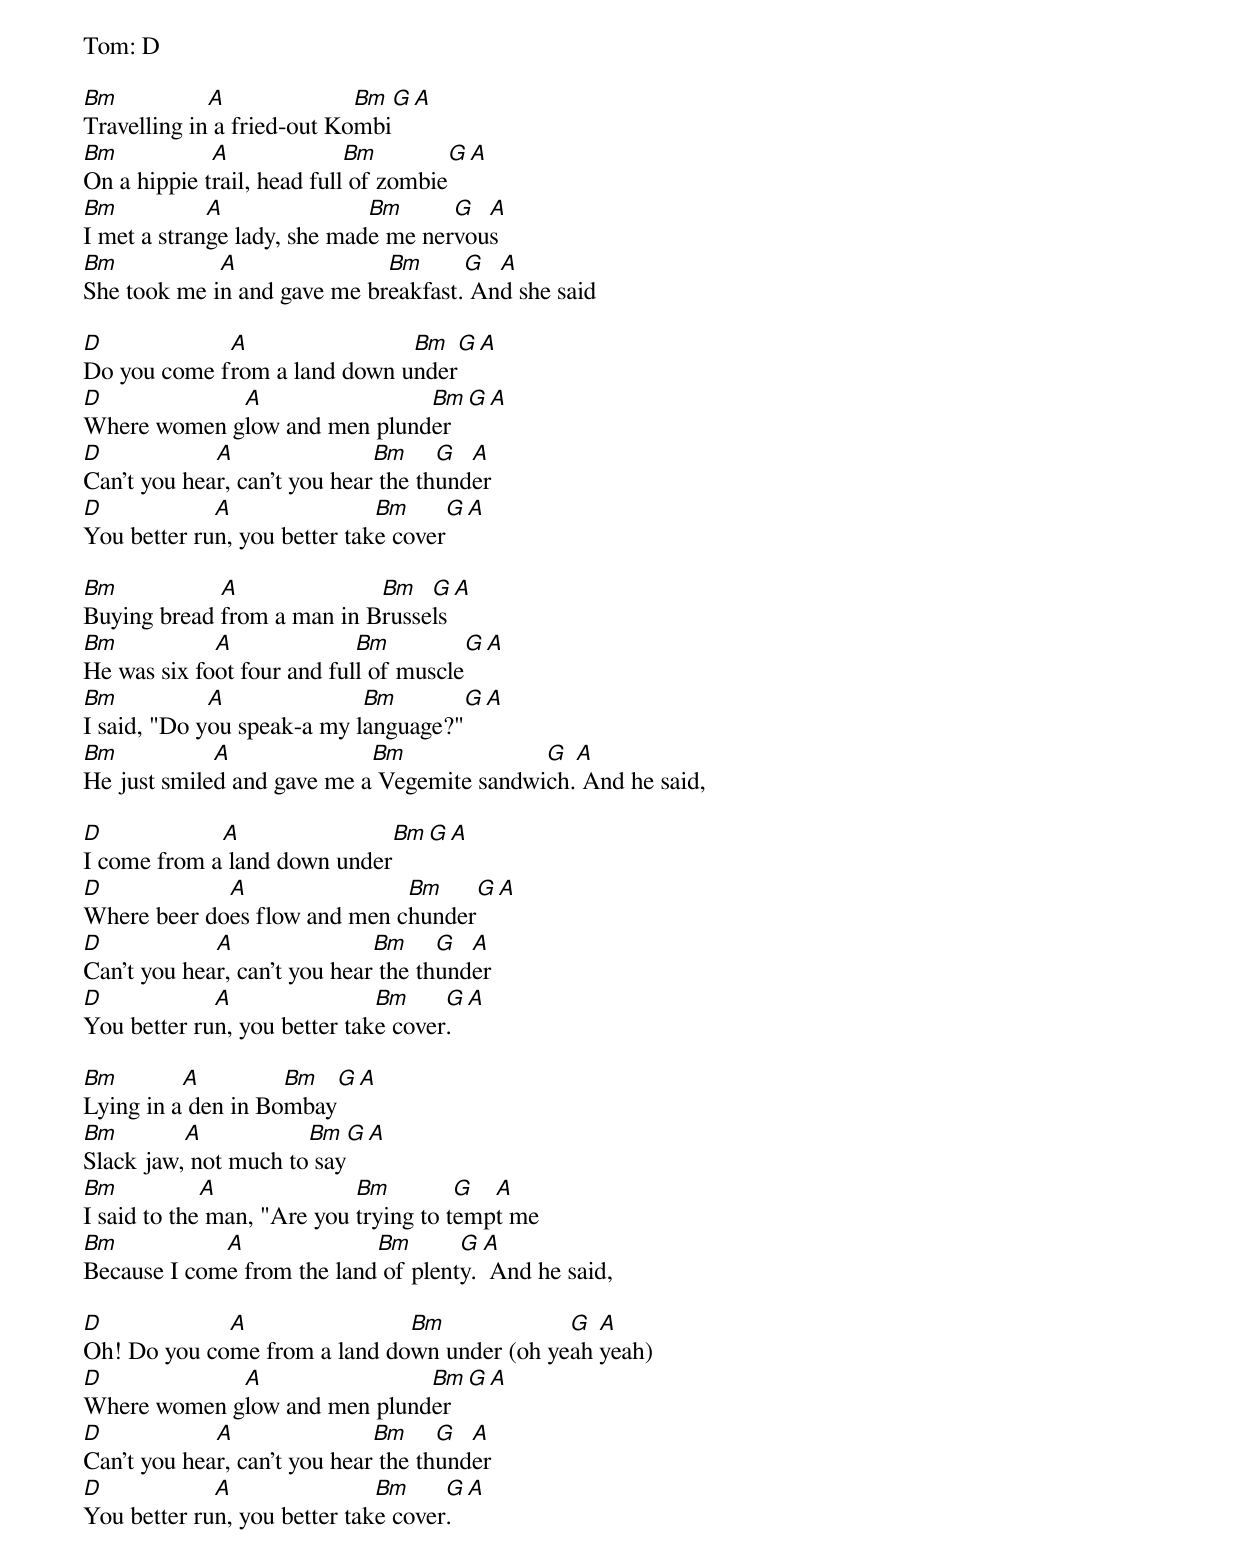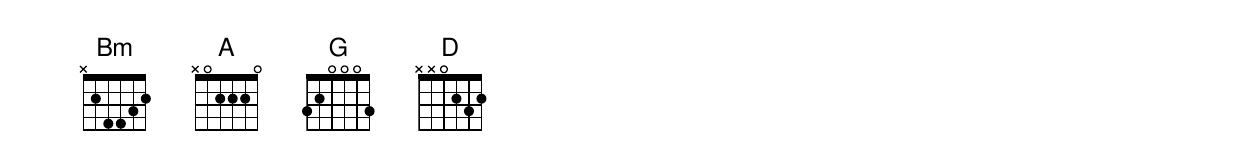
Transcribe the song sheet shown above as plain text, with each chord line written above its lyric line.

Tom: D

Bm           A              Bm   G  A
Travelling in a fried-out Kombi
Bm           A              Bm         G  A
On a hippie trail, head full of zombie
Bm           A               Bm      G  A
I met a strange lady, she made me nervous
Bm           A               Bm      G  A
She took me in and gave me breakfast. And she said

D            A                Bm     G  A
Do you come from a land down under
D            A                Bm     G  A
Where women glow and men plunder
D            A                Bm     G  A
Can't you hear, can't you hear the thunder
D            A                Bm     G  A
You better run, you better take cover

Bm           A              Bm   G  A
Buying bread from a man in Brussels
Bm           A              Bm         G  A
He was six foot four and full of muscle
Bm           A              Bm       G  A
I said, "Do you speak-a my language?"
Bm           A              Bm              G  A
He just smiled and gave me a Vegemite sandwich. And he said,

D            A                Bm     G  A
I come from a land down under
D            A                Bm     G  A
Where beer does flow and men chunder
D            A                Bm     G  A
Can't you hear, can't you hear the thunder
D            A                Bm     G  A
You better run, you better take cover.

Bm        A         Bm   G  A
Lying in a den in Bombay
Bm        A           Bm   G  A
Slack jaw, not much to say
Bm           A              Bm         G  A
I said to the man, "Are you trying to tempt me
Bm           A              Bm       G  A
Because I come from the land of plenty.  And he said,

D            A                Bm             G  A
Oh! Do you come from a land down under (oh yeah yeah)
D            A                Bm     G  A
Where women glow and men plunder
D            A                Bm     G  A
Can't you hear, can't you hear the thunder
D            A                Bm     G  A
You better run, you better take cover.
